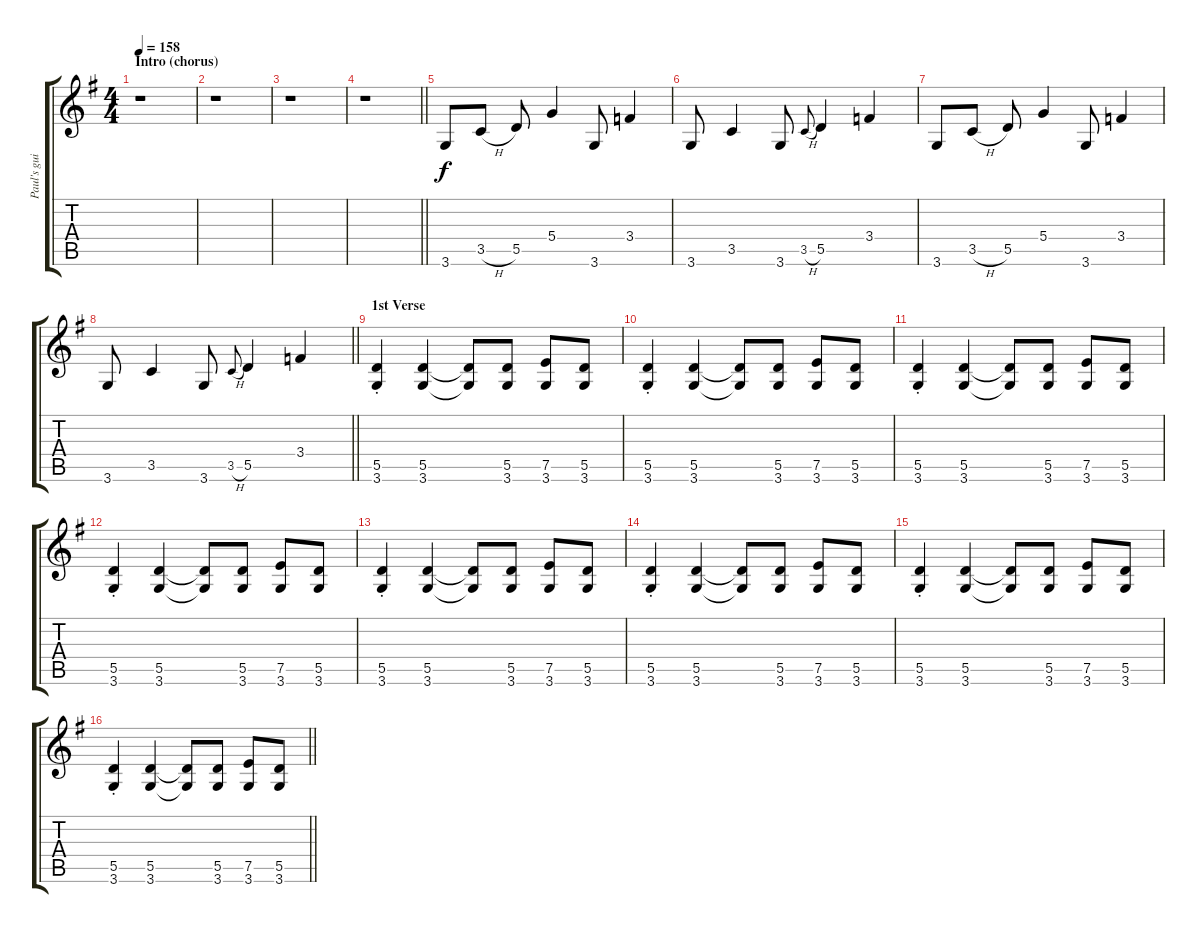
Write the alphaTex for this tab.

\track ("Paul's guitar" "Paul's gui") {instrument distortionguitar}
\staff {score tabs}
\tuning (E4 B3 G3 D3 A2 E2) {hide}
\ts (4 4)
\section ("" "Intro (chorus)")
\tempo 158
\clef g2
\ks g
r.1{dy f instrument distortionguitar} |
r.1 |
r.1 |
\barLineRight lightlight
r.1 |
\section ("" "")
3.6.8 3.5{h}.8 5.5.8 5.4.4 3.6.8 3.4.4 |
3.6.8 3.5.4 3.6.8 3.5{h}.8{gr onbeat} 5.5.4 3.4.4 |
3.6.8 3.5{h}.8 5.5.8 5.4.4 3.6.8 3.4.4 |
\barLineRight lightlight
3.6.8 3.5.4 3.6.8 3.5{h}.8{gr onbeat} 5.5.4 3.4.4 |
\section ("" "1st Verse")
(5.5{st} 3.6{st}).4 (5.5 3.6).4 (5.5{t} 3.6{t}).8 (5.5 3.6).8 (7.5 3.6).8 (5.5 3.6).8 |
(5.5{st} 3.6{st}).4 (5.5 3.6).4 (5.5{t} 3.6{t}).8 (5.5 3.6).8 (7.5 3.6).8 (5.5 3.6).8 |
(5.5{st} 3.6{st}).4 (5.5 3.6).4 (5.5{t} 3.6{t}).8 (5.5 3.6).8 (7.5 3.6).8 (5.5 3.6).8 |
(5.5{st} 3.6{st}).4 (5.5 3.6).4 (5.5{t} 3.6{t}).8 (5.5 3.6).8 (7.5 3.6).8 (5.5 3.6).8 |
(5.5{st} 3.6{st}).4 (5.5 3.6).4 (5.5{t} 3.6{t}).8 (5.5 3.6).8 (7.5 3.6).8 (5.5 3.6).8 |
(5.5{st} 3.6{st}).4 (5.5 3.6).4 (5.5{t} 3.6{t}).8 (5.5 3.6).8 (7.5 3.6).8 (5.5 3.6).8 |
(5.5{st} 3.6{st}).4 (5.5 3.6).4 (5.5{t} 3.6{t}).8 (5.5 3.6).8 (7.5 3.6).8 (5.5 3.6).8 |
\barLineRight lightlight
(5.5{st} 3.6{st}).4 (5.5 3.6).4 (5.5{t} 3.6{t}).8 (5.5 3.6).8 (7.5 3.6).8 (5.5 3.6).8
